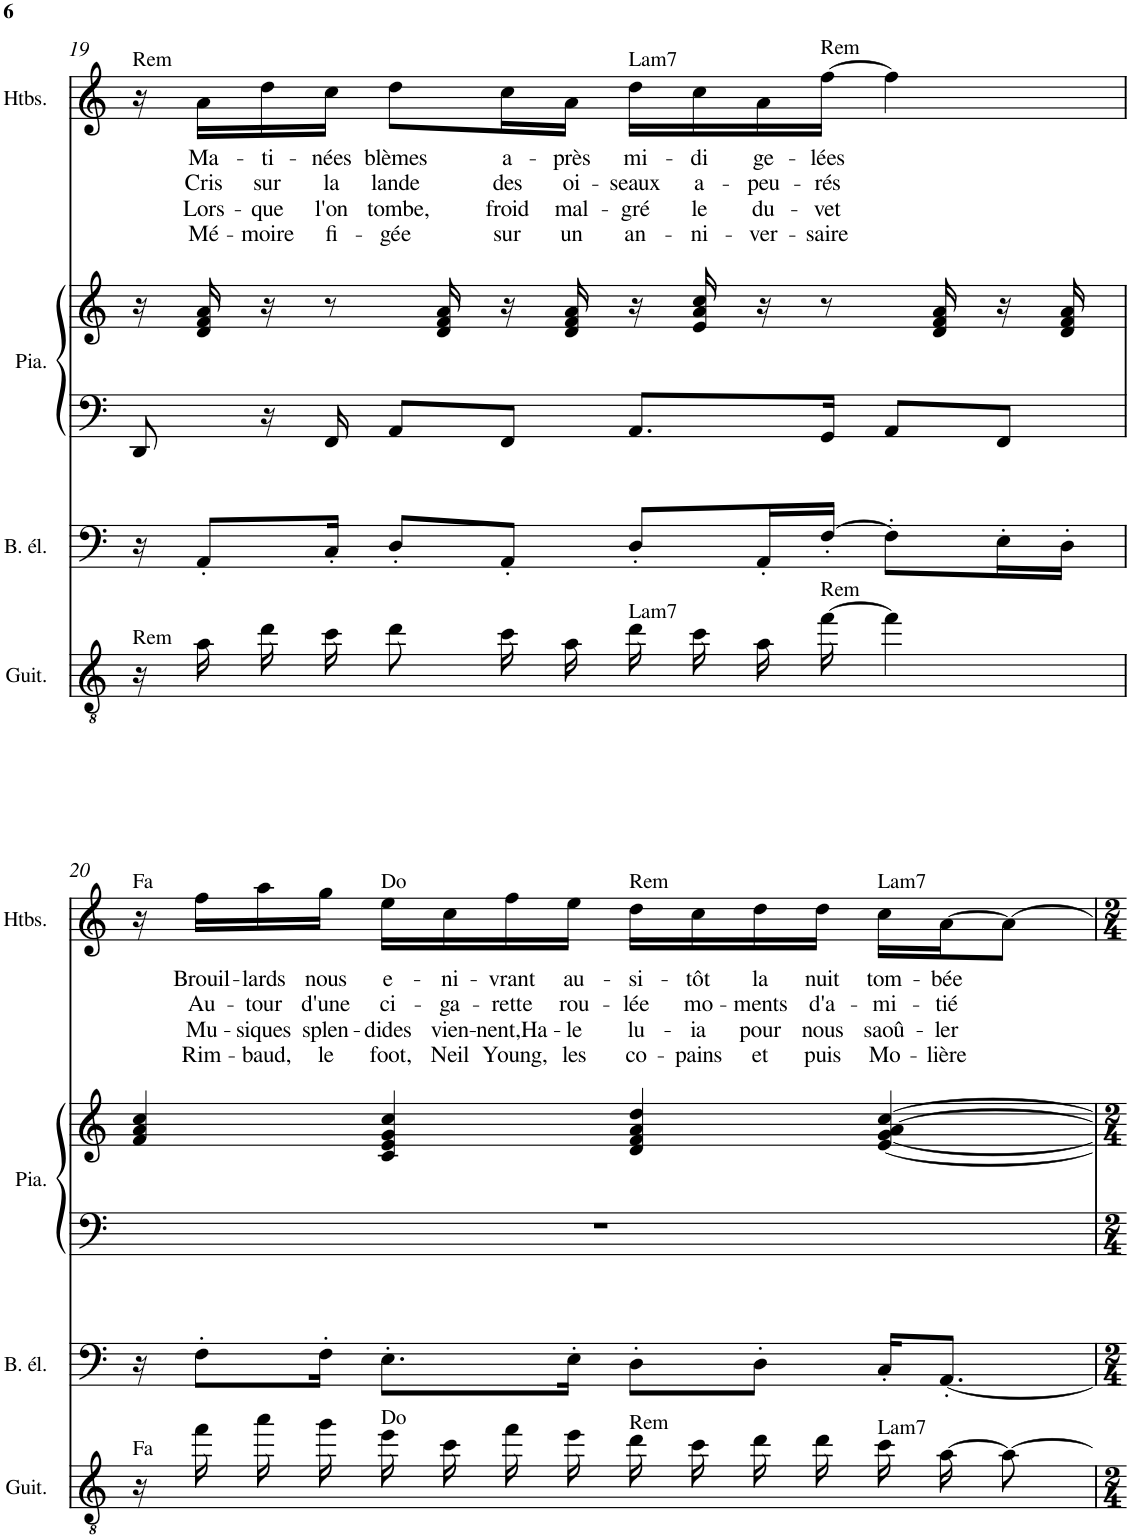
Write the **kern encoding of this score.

**kern	**kern	**kern	**kern	**kern	**text	**text	**text	**text
*part4	*part3	*part2	*part2	*part1	*part1	*part1	*part1	*part1
*staff5	*staff4	*staff3	*staff2	*staff1	*staff1	*staff1	*staff1	*staff1
*I"Guitare acoustique	*I"Basse électrique	*I"Piano	*	*I"Hautbois	*	*	*	*
*I'Guit.	*I'B. él.	*I'Pia.	*	*I'Htbs.	*	*	*	*
!!LO:PB:g=z
*clefGv2	*clefF4	*clefF4	*clefG2	*clefG2	*	*	*	*
*	*Trd7c12	*	*	*Trd12c21	*	*	*	*
*k[]	*k[]	*k[]	*k[]	*k[]	*	*	*	*
*M4/4	*M4/4	*M4/4	*M4/4	*M4/4	*	*	*	*
=19	=19	=19	=19	=19	=19	=19	=19	=19
!	!	!	!	!LO:TX:a:t=Rem	!	!	!	!
!LO:TX:a:t=Rem	!	!	!	!	!	!	!	!
16r	16r	8DD/	16r	16r	.	.	.	.
!	!	!	!	!	!LO:LY:b	!LO:LY:b	!LO:LY:b	!LO:LY:b
16a\LL	8AA'/L	.	16d/ 16f/ 16a/	16a\LL	Ma-	Cris	Lors-	Mé-
!	!	!	!	!	!LO:LY:b	!LO:LY:b	!LO:LY:b	!LO:LY:b
16dd\	.	16r	16r	16dd\	-ti-	sur	-que	-moire
!	!	!	!	!	!LO:LY:b	!LO:LY:b	!LO:LY:b	!LO:LY:b
16cc\JJ	16C'/Jk	16FF/	8r	16cc\JJ	-nées	la	l'on	fi-
!	!	!	!	!	!LO:LY:b	!LO:LY:b	!LO:LY:b	!LO:LY:b
8dd\L	8D'/L	8AA/L	.	8dd\L	blèmes	lande	tombe,	-gée
.	.	.	16d/ 16f/ 16a/	.	.	.	.	.
!	!	!	!	!	!LO:LY:b	!LO:LY:b	!LO:LY:b	!LO:LY:b
16cc\L	8AA'/J	8FF/J	16r	16cc\L	a-	des	froid	sur
!	!	!	!	!	!LO:LY:b	!LO:LY:b	!LO:LY:b	!LO:LY:b
16a\JJ	.	.	16d/ 16f/ 16a/	16a\JJ	-près	oi-	mal-	un
!	!	!	!	!LO:TX:a:t=Lam7	!	!	!	!
!LO:TX:a:t=Lam7	!	!	!	!	!	!	!	!
!	!	!	!	!	!LO:LY:b	!LO:LY:b	!LO:LY:b	!LO:LY:b
16dd\LL	8D'/L	8.AA/L	16r	16dd\LL	mi-	-seaux	-gré	an-
!	!	!	!	!	!LO:LY:b	!LO:LY:b	!LO:LY:b	!LO:LY:b
16cc\J	.	.	16e/ 16a/ 16cc/	16cc\	-di	a-	le	-ni-
!	!	!	!	!	!LO:LY:b	!LO:LY:b	!LO:LY:b	!LO:LY:b
16a\L	16AA'/L	.	16r	16a\	ge-	-peu-	du-	-ver-
!	!	!	!	!LO:TX:a:t=Rem	!	!	!	!
!LO:TX:a:t=Rem	!	!	!	!	!	!	!	!
!	!	!	!	!	!LO:LY:b	!LO:LY:b	!LO:LY:b	!LO:LY:b
[16ff\JJ	[16F'/JJ	16GG/Jk	8r	[16ff\JJ	-lées	-rés	-vet	-saire
4ff\]	8F'\L]	8AA/L	.	4ff\]	.	.	.	.
.	.	.	16d/ 16f/ 16a/	.	.	.	.	.
.	16E'\L	8FF/J	16r	.	.	.	.	.
.	16D'\JJ	.	16d/ 16f/ 16a/	.	.	.	.	.
!!LO:LB:g=z
=20	=20	=20	=20	=20	=20	=20	=20	=20
!	!	!	!	!LO:TX:a:t=Fa	!	!	!	!
!LO:TX:a:t=Fa	!	!	!	!	!	!	!	!
16r	16r	1r	4f/ 4a/ 4cc/	16r	.	.	.	.
!	!	!	!	!	!LO:LY:b	!LO:LY:b	!LO:LY:b	!LO:LY:b
16ff\LL	8F'\L	.	.	16ff\LL	Brouil-	Au-	Mu-	Rim-
!	!	!	!	!	!LO:LY:b	!LO:LY:b	!LO:LY:b	!LO:LY:b
16aa\	.	.	.	16aa\	-lards	-tour	-siques	-baud,
!	!	!	!	!	!LO:LY:b	!LO:LY:b	!LO:LY:b	!LO:LY:b
16gg\JJ	16F'\Jk	.	.	16gg\JJ	nous	d'une	splen-	le
!	!	!	!	!LO:TX:a:t=Do	!	!	!	!
!LO:TX:a:t=Do	!	!	!	!	!	!	!	!
!	!	!	!	!	!LO:LY:b	!LO:LY:b	!LO:LY:b	!LO:LY:b
16ee\LL	8.E'\L	.	4c/ 4e/ 4g/ 4cc/	16ee\LL	e-	ci-	-dides	foot,
!	!	!	!	!	!LO:LY:b	!LO:LY:b	!LO:LY:b	!LO:LY:b
16cc\J	.	.	.	16cc\	-ni-	-ga-	vien-	Neil
!	!	!	!	!	!LO:LY:b	!LO:LY:b	!LO:LY:b	!LO:LY:b
16ff\L	.	.	.	16ff\	-vrant	-rette	-nent,Ha-	Young,
!	!	!	!	!	!LO:LY:b	!LO:LY:b	!LO:LY:b	!LO:LY:b
16ee\JJ	16E'\Jk	.	.	16ee\JJ	au-	rou-	-le	les
!	!	!	!	!LO:TX:a:t=Rem	!	!	!	!
!LO:TX:a:t=Rem	!	!	!	!	!	!	!	!
!	!	!	!	!	!LO:LY:b	!LO:LY:b	!LO:LY:b	!LO:LY:b
16dd\LL	8D'\L	.	4d/ 4f/ 4a/ 4dd/	16dd\LL	-si-	-lée	lu-	co-
!	!	!	!	!	!LO:LY:b	!LO:LY:b	!LO:LY:b	!LO:LY:b
16cc\J	.	.	.	16cc\	-tôt	mo-	-ia	-pains
!	!	!	!	!	!LO:LY:b	!LO:LY:b	!LO:LY:b	!LO:LY:b
16dd\L	8D'\J	.	.	16dd\	la	-ments	pour	et
!	!	!	!	!	!LO:LY:b	!LO:LY:b	!LO:LY:b	!LO:LY:b
16dd\JJ	.	.	.	16dd\JJ	nuit	d'a-	nous	puis
!	!	!	!	!LO:TX:a:t=Lam7	!	!	!	!
!LO:TX:a:t=Lam7	!	!	!	!	!	!	!	!
!	!	!	!	!	!LO:LY:b	!LO:LY:b	!LO:LY:b	!LO:LY:b
16cc\LL	16C'/KL	.	[4e/ [4g/ [4a/ [4cc/	16cc\LL	tom-	-mi-	saoû-	Mo-
!	!	!	!	!	!LO:LY:b	!LO:LY:b	!LO:LY:b	!LO:LY:b
[16a\J	[8.AA'/J	.	.	[16a\J	-bée	-tié	-ler	-lière
8a\J_	.	.	.	8a\J_	.	.	.	.
=	=	=	=	=	=	=	=	=
*-	*-	*-	*-	*-	*-	*-	*-	*-
